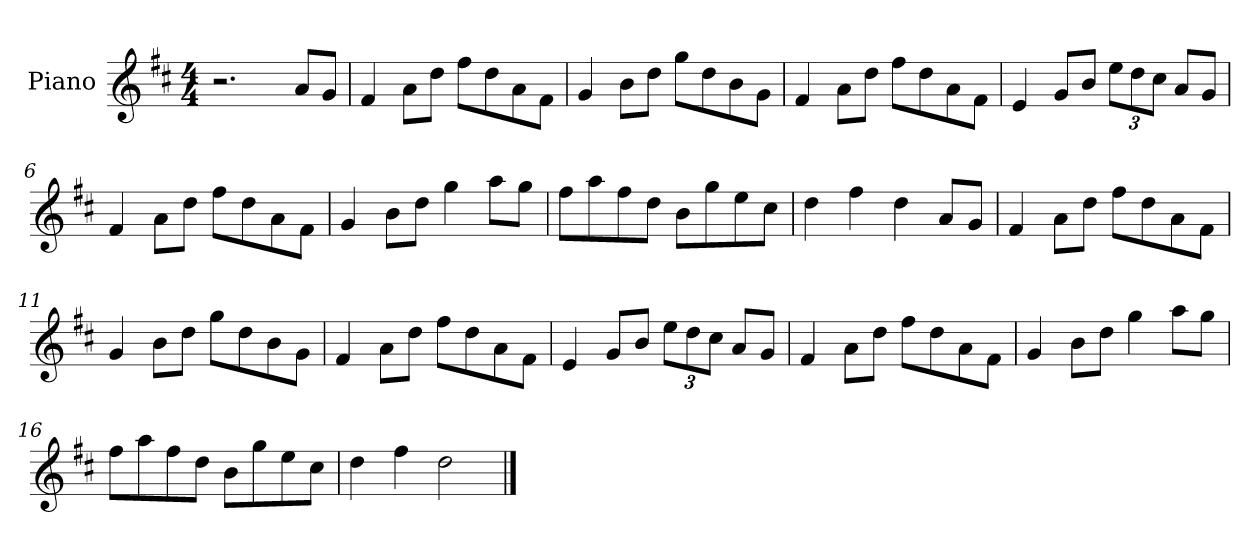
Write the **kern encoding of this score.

**kern
*part1
*staff1
*I"Piano
*I'Pno
*clefG2
*k[f#c#]
*M4/4
=1
2.r
8a/L
8g/J
=2
4f#/
8a\L
8dd\J
8ff#\L
8dd\
8a\
8f#\J
=3
4g/
8b\L
8dd\J
8gg\L
8dd\
8b\
8g\J
=4
4f#/
8a\L
8dd\J
8ff#\L
8dd\
8a\
8f#\J
=5
4e/
8g/L
8b/J
*Xbrackettup
12ee\L
12dd\
12cc#\J
8a/L
8g/J
=6
4f#/
8a\L
8dd\J
8ff#\L
8dd\
8a\
8f#\J
=7
4g/
8b\L
8dd\J
4gg\
8aa\L
8gg\J
=8
8ff#\L
8aa\
8ff#\
8dd\J
8b\L
8gg\
8ee\
8cc#\J
=9
4dd\
4ff#\
4dd\
8a/L
8g/J
=10
4f#/
8a\L
8dd\J
8ff#\L
8dd\
8a\
8f#\J
=11
4g/
8b\L
8dd\J
8gg\L
8dd\
8b\
8g\J
=12
4f#/
8a\L
8dd\J
8ff#\L
8dd\
8a\
8f#\J
=13
4e/
8g/L
8b/J
12ee\L
12dd\
12cc#\J
8a/L
8g/J
=14
4f#/
8a\L
8dd\J
8ff#\L
8dd\
8a\
8f#\J
=15
4g/
8b\L
8dd\J
4gg\
8aa\L
8gg\J
=16
8ff#\L
8aa\
8ff#\
8dd\J
8b\L
8gg\
8ee\
8cc#\J
=17
4dd\
4ff#\
2dd\
==
*-
